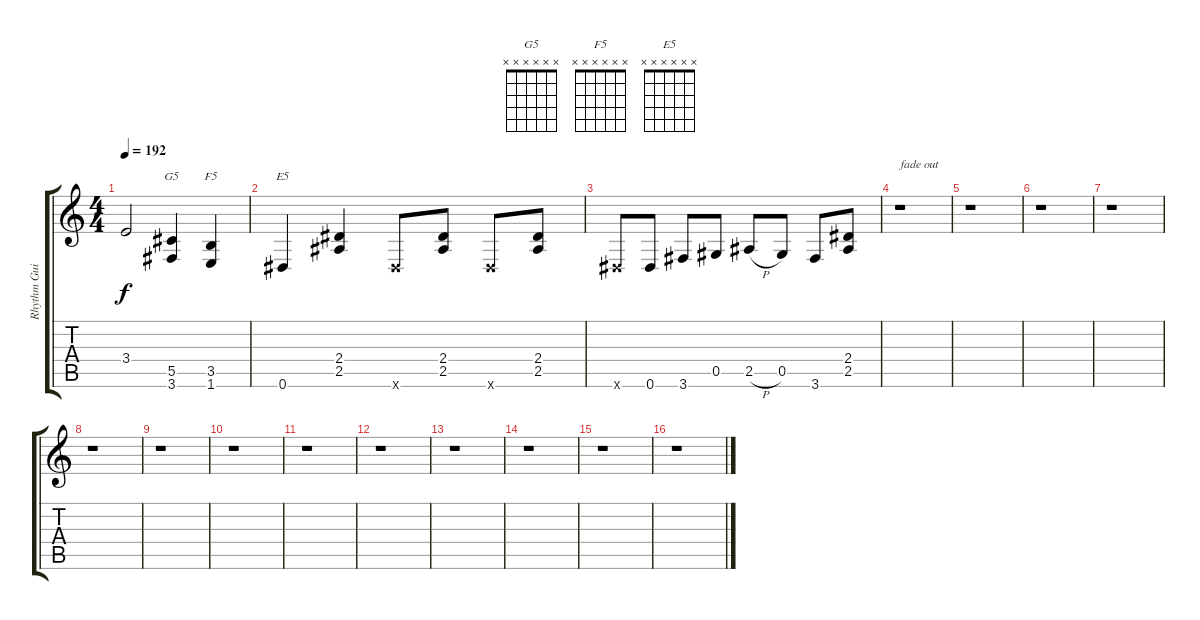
\track ("Rhythm Guitar (Slash)" "Rhythm Gui") {instrument overdrivenguitar}
\staff {score tabs}
\tuning (Eb4 Bb3 Gb3 Db3 Ab2 Eb2) {hide}
\chord ("G5" x x x x x x)
\chord ("F5" x x x x x x)
\chord ("E5" x x x x x x)
\ts (4 4)
\tempo 192
\clef g2
\ks c
3.4{t}.2{dy f} (5.5 3.6).4{ch "G5"} (3.5 1.6).4{ch "F5"} |
0.6.4{ch "E5" volume 0} (2.4 2.5).4 0.6{x}.8 (2.4 2.5).8 0.6{x}.8 (2.4 2.5).8 |
0.6{x}.8 0.6.8 3.6.8 0.5.8 2.5{h}.8 0.5.8 3.6.8 (2.4 2.5).8 |
r.1{txt "fade out"} |
r.1 |
r.1 |
r.1 |
r.1 |
r.1 |
r.1 |
r.1 |
r.1 |
r.1 |
r.1 |
r.1 |
r.1
